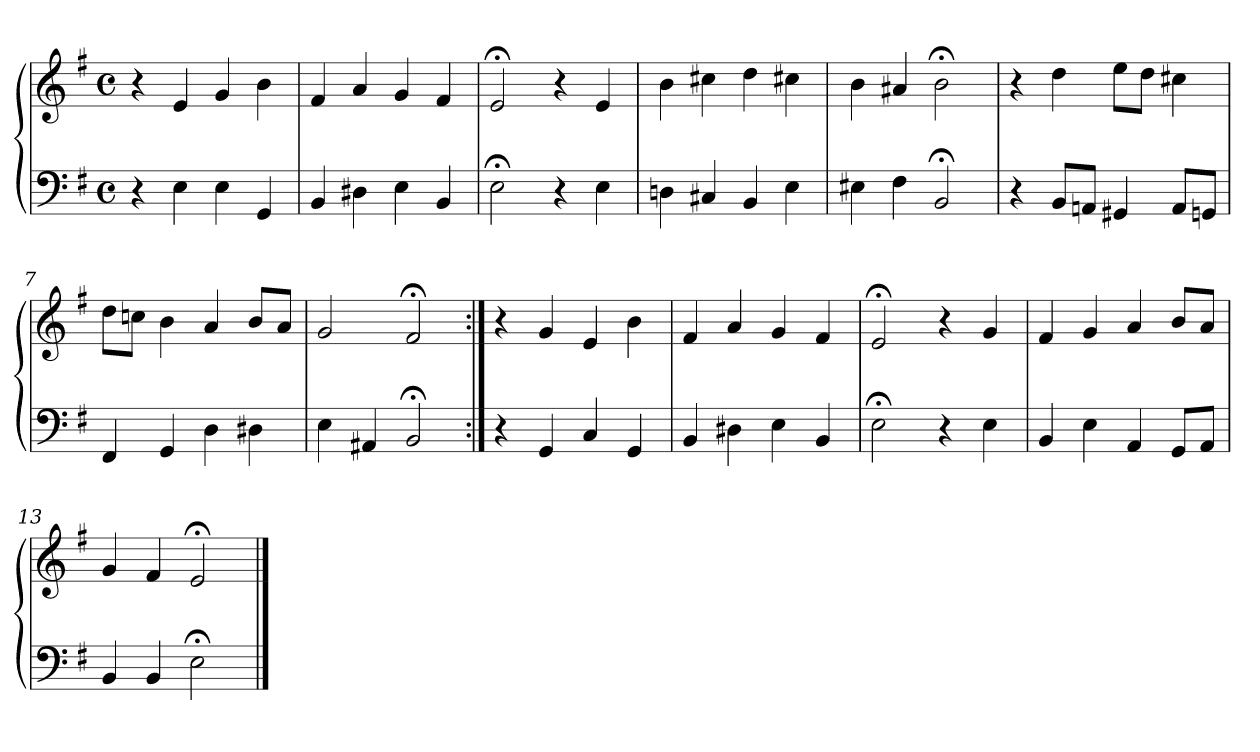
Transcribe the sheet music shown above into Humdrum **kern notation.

**kern	**kern
*part1	*part1
*staff2	*staff1
*clefF4	*clefG2
*k[f#]	*k[f#]
*M4/4	*M4/4
*met(c)	*met(c)
=1	=1
4r	4r
4E	4e
4E	4g
4GG	4b
=2	=2
4BB	4f#
4D#X	4a
4E	4g
4BB	4f#
=3	=3
2E;<	2e;<
4r	4r
4E	4e
=4	=4
4Dn	4b
4C#X	4cc#X
4BB	4dd
4E	4cc#X
=5	=5
4E#X	4b
4F#	4a#X
2BB;<	2b;<
=6	=6
4r	4r
8BBL	4dd
8AAnJ	.
4GG#X	8eeL
.	8ddJ
8AAL	4cc#X
8GGnJ	.
!!LO:LB:g=z
=7	=7
4FF#	8ddL
.	8ccnJ
4GG	4b
4D	4a
4D#X	8bL
.	8aJ
=8	=8
4E	2g
4AA#X	.
2BB;<	2f#;<
=9:|!	=9:|!
4r	4r
4GG	4g
4C	4e
4GG	4b
=10	=10
4BB	4f#
4D#X	4a
4E	4g
4BB	4f#
=11	=11
2E;<	2e;<
4r	4r
4E	4g
=12	=12
4BB	4f#
4E	4g
4AA	4a
8GGL	8bL
8AAJ	8aJ
=13	=13
4BB	4g
4BB	4f#
2E;<	2e;<
==	==
*-	*-
